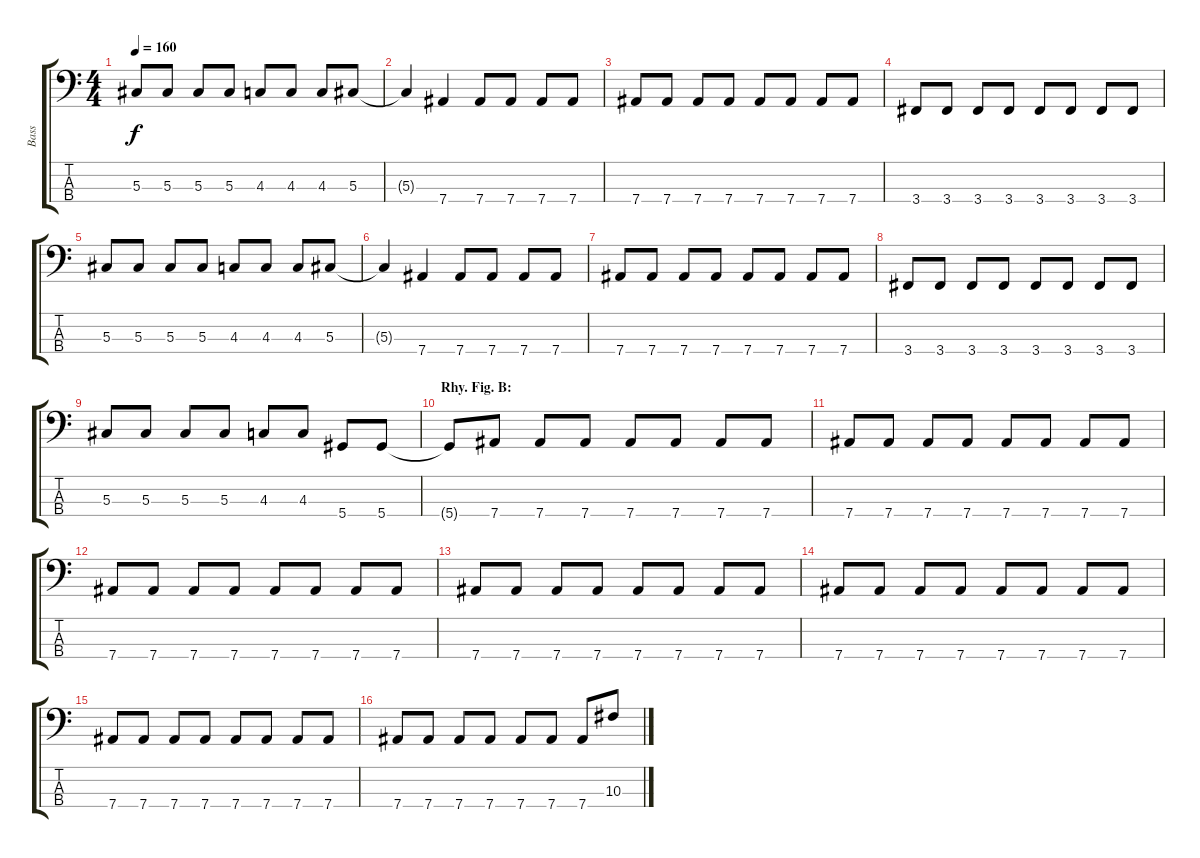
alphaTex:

\track ("Bass" "Bass") {instrument electricbassfinger}
\staff {score tabs}
\tuning (Gb2 Db2 Ab1 Eb1) {hide}
\ts (4 4)
\tempo 160
\clef f4
\ks c
5.3.8{dy f} 5.3.8 5.3.8 5.3.8 4.3.8 4.3.8 4.3.8 5.3.8 |
5.3{t}.4 7.4.4 7.4.8 7.4.8 7.4.8 7.4.8 |
7.4.8 7.4.8 7.4.8 7.4.8 7.4.8 7.4.8 7.4.8 7.4.8 |
3.4.8 3.4.8 3.4.8 3.4.8 3.4.8 3.4.8 3.4.8 3.4.8 |
5.3.8 5.3.8 5.3.8 5.3.8 4.3.8 4.3.8 4.3.8 5.3.8 |
5.3{t}.4 7.4.4 7.4.8 7.4.8 7.4.8 7.4.8 |
7.4.8 7.4.8 7.4.8 7.4.8 7.4.8 7.4.8 7.4.8 7.4.8 |
3.4.8 3.4.8 3.4.8 3.4.8 3.4.8 3.4.8 3.4.8 3.4.8 |
5.3.8 5.3.8 5.3.8 5.3.8 4.3.8 4.3.8 5.4.8 5.4.8 |
\section ("" "Rhy. Fig. B:")
5.4{t}.8 7.4.8 7.4.8 7.4.8 7.4.8 7.4.8 7.4.8 7.4.8 |
7.4.8 7.4.8 7.4.8 7.4.8 7.4.8 7.4.8 7.4.8 7.4.8 |
7.4.8 7.4.8 7.4.8 7.4.8 7.4.8 7.4.8 7.4.8 7.4.8 |
7.4.8 7.4.8 7.4.8 7.4.8 7.4.8 7.4.8 7.4.8 7.4.8 |
7.4.8 7.4.8 7.4.8 7.4.8 7.4.8 7.4.8 7.4.8 7.4.8 |
7.4.8 7.4.8 7.4.8 7.4.8 7.4.8 7.4.8 7.4.8 7.4.8 |
7.4.8 7.4.8 7.4.8 7.4.8 7.4.8 7.4.8 7.4.8 10.3.8
